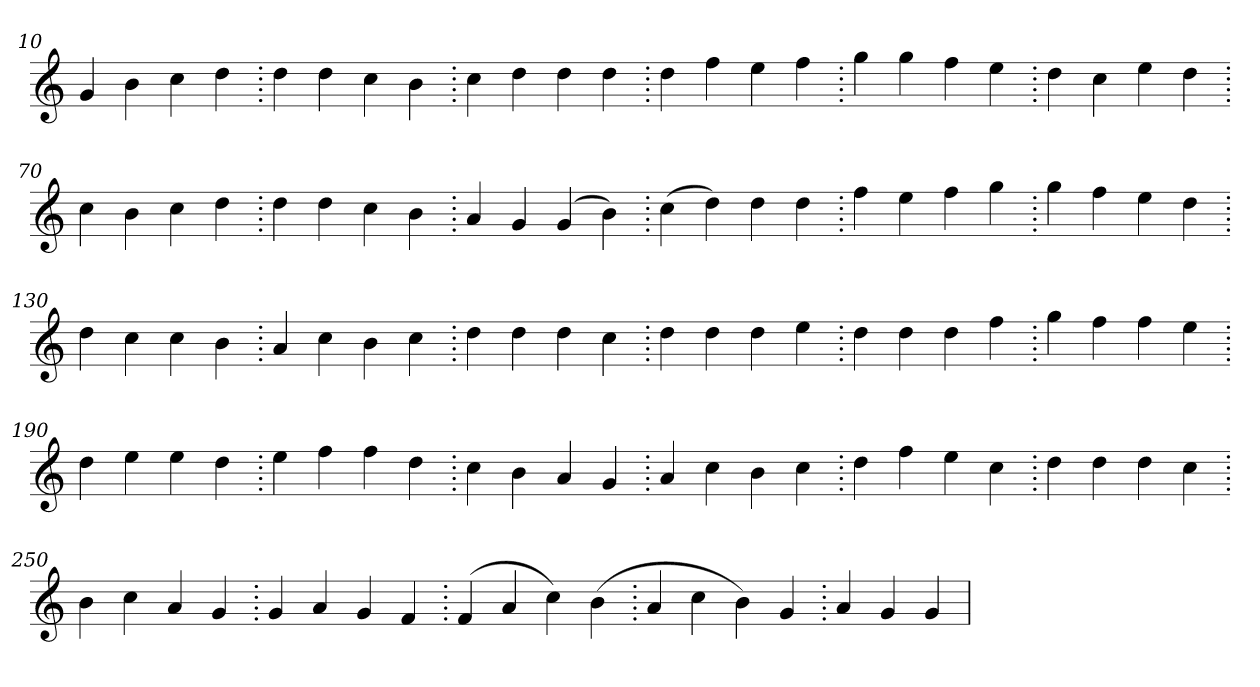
**kern
*part1
*staff1
*clefG2
=10.
4g
4b
4cc
4dd
=20.
4dd
4dd
4cc
4b
=30.
4cc
4dd
4dd
4dd
=40.
4dd
4ff
4ee
4ff
=50.
4gg
4gg
4ff
4ee
=60.
4dd
4cc
4ee
4dd
=70.
4cc
4b
4cc
4dd
=80.
4dd
4dd
4cc
4b
=90.
4a
4g
(>4g
4b)
=100.
(>4cc
4dd)
4dd
4dd
=110.
4ff
4ee
4ff
4gg
=120.
4gg
4ff
4ee
4dd
=130.
4dd
4cc
4cc
4b
=140.
4a
4cc
4b
4cc
=150.
4dd
4dd
4dd
4cc
=160.
4dd
4dd
4dd
4ee
=170.
4dd
4dd
4dd
4ff
=180.
4gg
4ff
4ff
4ee
=190.
4dd
4ee
4ee
4dd
=200.
4ee
4ff
4ff
4dd
=210.
4cc
4b
4a
4g
=220.
4a
4cc
4b
4cc
=230.
4dd
4ff
4ee
4cc
=240.
4dd
4dd
4dd
4cc
=250.
4b
4cc
4a
4g
=260.
4g
4a
4g
4f
=270.
(>4f
4a
4cc)
(>4b
=280.
4a
4cc
4b)
4g
=290.
4a
4g
4g
=
*-
